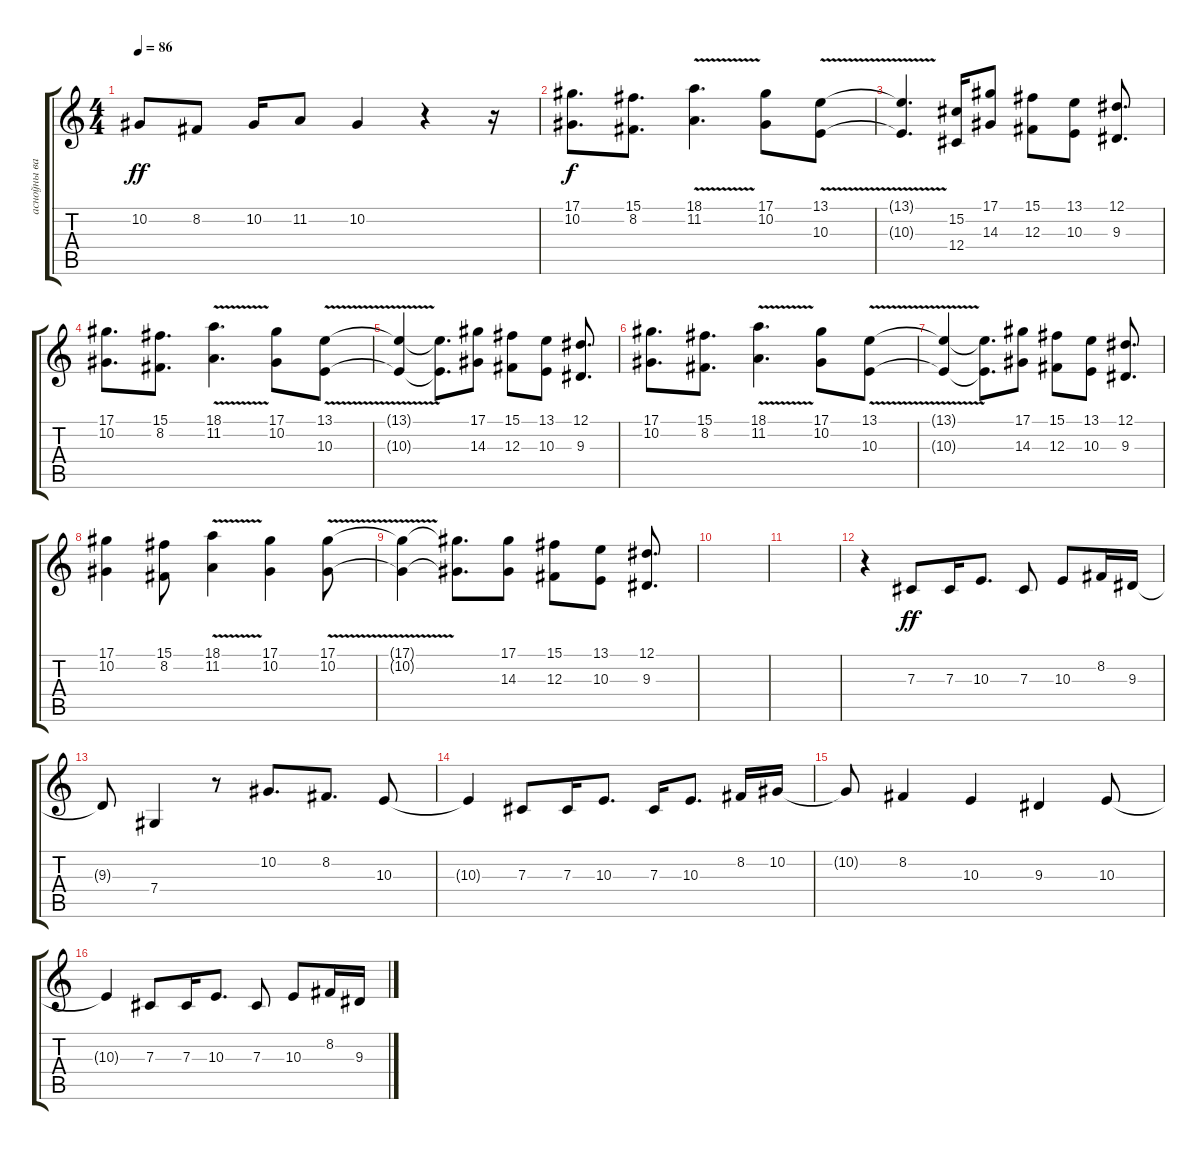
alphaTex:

\track ("асноўны вакал Алесь  " "асноўны ва") {instrument lead6voice}
\staff {score tabs}
\tuning (Eb4 Bb3 Gb3 Db3 Ab2 Eb2) {hide}
\ts (4 4)
\tempo 86
\clef g2
\ks c
10.2{t}.8{dy ff} 8.2.8 10.2.16 11.2.8 10.2.4 r.4 r.16 |
(17.1 10.2).8{d dy f} (15.1 8.2).8{d} (18.1 11.2{v}).4{d} (17.1 10.2).8 (13.1 10.3{v}).8 |
(13.1{t} 10.3{t}).4{d} (15.2 12.4).16 (17.1 14.3).8 (15.1 12.3).8 (13.1 10.3).8 (12.1 9.3).8{d} |
(17.1 10.2).8{d} (15.1 8.2).8{d} (18.1 11.2{v}).4{d} (17.1 10.2).8 (13.1 10.3{v}).8 |
(13.1{t} 10.3{t}).4 (13.1{t} 10.3{t}).8{d} (17.1 14.3).8 (15.1 12.3).8 (13.1 10.3).8 (12.1 9.3).8{d} |
(17.1 10.2).8{d} (15.1 8.2).8{d} (18.1 11.2{v}).4{d} (17.1 10.2).8 (13.1 10.3{v}).8 |
(13.1{t} 10.3{t}).4 (13.1{t} 10.3{t}).8{d} (17.1 14.3).8 (15.1 12.3).8 (13.1 10.3).8 (12.1 9.3).8{d} |
(17.1 10.2).4 (15.1 8.2).8 (18.1 11.2{v}).4 (17.1 10.2).4 (17.1 10.2{v}).8 |
(17.1{t} 10.2{t}).4 (17.1{t} 10.2{t}).8{d} (17.1 14.3).8 (15.1 12.3).8 (13.1 10.3).8 (12.1 9.3).8{d} |
|
|
r.4 7.3.8{dy ff} 7.3.16 10.3.8{d} 7.3.8 10.3.8 8.2.16 9.3.16 |
9.3{t}.8 7.4.4 r.8 10.2.8{d} 8.2.8{d} 10.3.8 |
10.3{t}.4 7.3.8 7.3.16 10.3.8{d} 7.3.16 10.3.8{d} 8.2.16 10.2.16 |
10.2{t}.8 8.2.4 10.3.4 9.3.4 10.3.8 |
10.3{t}.4 7.3.8 7.3.16 10.3.8{d} 7.3.8 10.3.8 8.2.16 9.3.16
